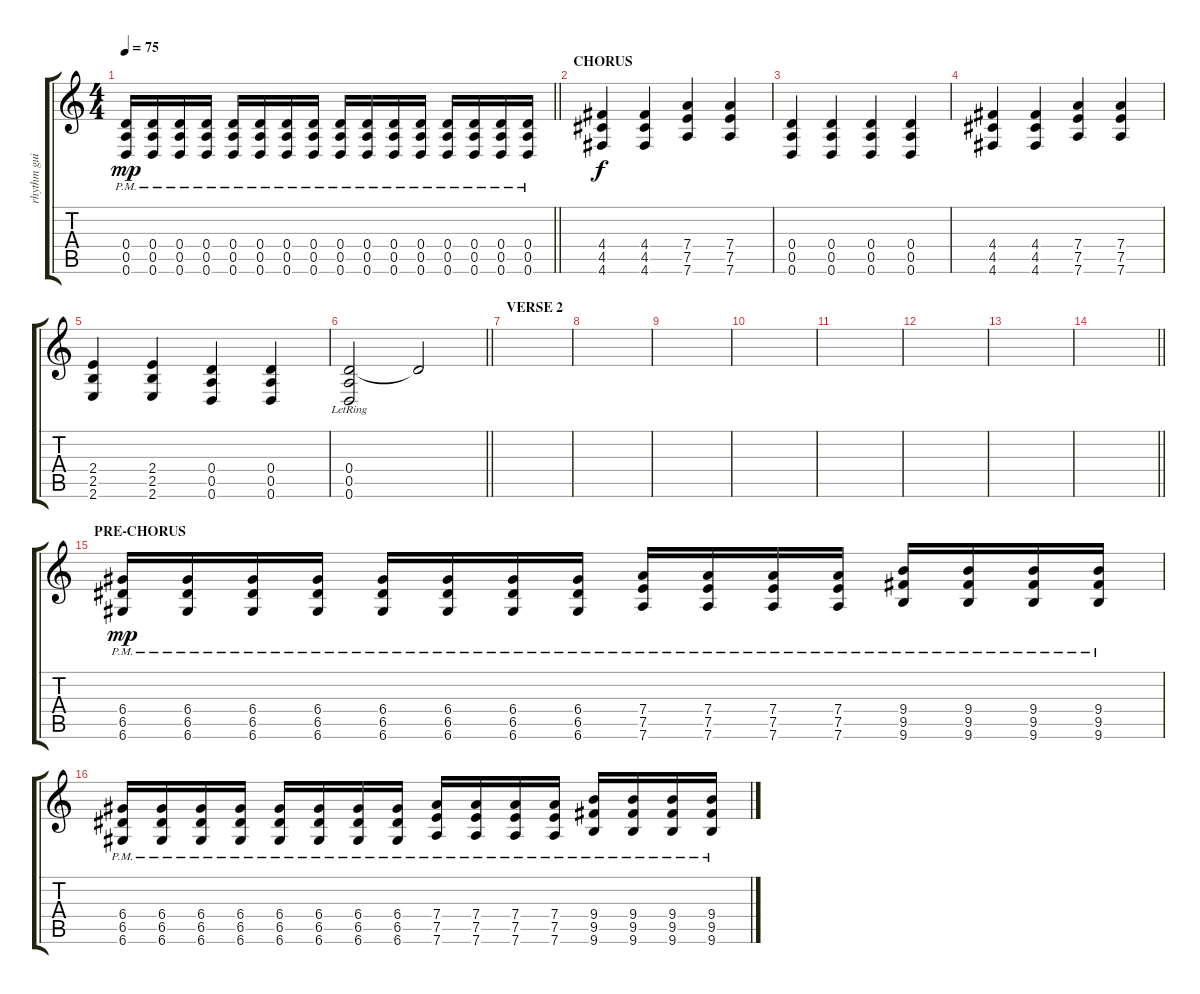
\track ("rhythm guitar" "rhythm gui") {instrument overdrivenguitar}
\staff {score tabs}
\tuning (E4 B3 G3 D3 A2 D2) {hide}
\ts (4 4)
\tempo 75
\clef g2
\barLineRight lightlight
\ks c
(0.4{pm} 0.5{pm} 0.6{pm}).16{dy mp} (0.4{pm} 0.5{pm} 0.6{pm}).16 (0.4{pm} 0.5{pm} 0.6{pm}).16 (0.4{pm} 0.5{pm} 0.6{pm}).16 (0.4{pm} 0.5{pm} 0.6{pm}).16 (0.4{pm} 0.5{pm} 0.6{pm}).16 (0.4{pm} 0.5{pm} 0.6{pm}).16 (0.4{pm} 0.5{pm} 0.6{pm}).16 (0.4{pm} 0.5{pm} 0.6{pm}).16 (0.4{pm} 0.5{pm} 0.6{pm}).16 (0.4{pm} 0.5{pm} 0.6{pm}).16 (0.4{pm} 0.5{pm} 0.6{pm}).16 (0.4{pm} 0.5{pm} 0.6{pm}).16 (0.4{pm} 0.5{pm} 0.6{pm}).16 (0.4{pm} 0.5{pm} 0.6{pm}).16 (0.4{pm} 0.5{pm} 0.6{pm}).16 |
\section ("" "CHORUS")
(4.4 4.5 4.6).4{dy f} (4.4 4.5 4.6).4 (7.4 7.5 7.6).4 (7.4 7.5 7.6).4 |
(0.4 0.5 0.6).4 (0.4 0.5 0.6).4 (0.4 0.5 0.6).4 (0.4 0.5 0.6).4 |
(4.4 4.5 4.6).4 (4.4 4.5 4.6).4 (7.4 7.5 7.6).4 (7.4 7.5 7.6).4 |
(2.4 2.5 2.6).4 (2.4 2.5 2.6).4 (0.4 0.5 0.6).4 (0.4 0.5 0.6).4 |
\barLineRight lightlight
(0.4{lr} 0.5 0.6).2 0.4{t}.2 |
\section ("" "VERSE 2")
|
|
|
|
|
|
|
\barLineRight lightlight
|
\section ("" "PRE-CHORUS")
(6.4{pm} 6.5{pm} 6.6{pm}).16{dy mp} (6.4{pm} 6.5{pm} 6.6{pm}).16 (6.4{pm} 6.5{pm} 6.6{pm}).16 (6.4{pm} 6.5{pm} 6.6{pm}).16 (6.4{pm} 6.5{pm} 6.6{pm}).16 (6.4{pm} 6.5{pm} 6.6{pm}).16 (6.4{pm} 6.5{pm} 6.6{pm}).16 (6.4{pm} 6.5{pm} 6.6{pm}).16 (7.4{pm} 7.5{pm} 7.6{pm}).16 (7.4{pm} 7.5{pm} 7.6{pm}).16 (7.4{pm} 7.5{pm} 7.6{pm}).16 (7.4{pm} 7.5{pm} 7.6{pm}).16 (9.4{pm} 9.5{pm} 9.6{pm}).16 (9.4{pm} 9.5{pm} 9.6{pm}).16 (9.4{pm} 9.5{pm} 9.6{pm}).16 (9.4{pm} 9.5{pm} 9.6{pm}).16 |
(6.4{pm} 6.5{pm} 6.6{pm}).16 (6.4{pm} 6.5{pm} 6.6{pm}).16 (6.4{pm} 6.5{pm} 6.6{pm}).16 (6.4{pm} 6.5{pm} 6.6{pm}).16 (6.4{pm} 6.5{pm} 6.6{pm}).16 (6.4{pm} 6.5{pm} 6.6{pm}).16 (6.4{pm} 6.5{pm} 6.6{pm}).16 (6.4{pm} 6.5{pm} 6.6{pm}).16 (7.4{pm} 7.5{pm} 7.6{pm}).16 (7.4{pm} 7.5{pm} 7.6{pm}).16 (7.4{pm} 7.5{pm} 7.6{pm}).16 (7.4{pm} 7.5{pm} 7.6{pm}).16 (9.4{pm} 9.5{pm} 9.6{pm}).16 (9.4{pm} 9.5{pm} 9.6{pm}).16 (9.4{pm} 9.5{pm} 9.6{pm}).16 (9.4{pm} 9.5{pm} 9.6{pm}).16
